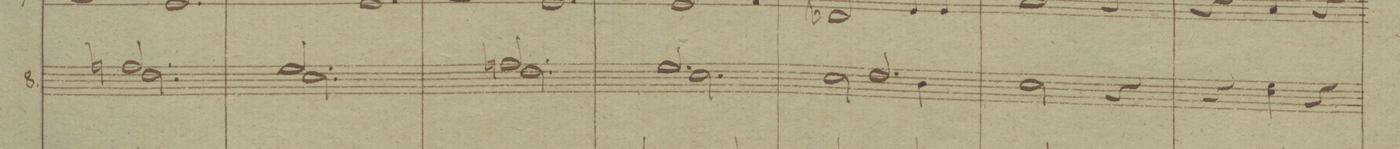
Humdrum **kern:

**kern	**dynam
*I"8.	*
*clefG2	*
*k[b-]	*
*M3/4	*
*^	*
2.ee-/	2.cc\	.
=140	=140	=140
2.dd/	2.b-\	.
=141	=141	=141
2.ee-/	2.cc\	.
=142	=142	=142
2.dd/	2.b-\	.
=143	=143	=143
2.cc/	2b-\	.
.	4a\	.
*v	*v	*
=144	=144
2b-\	.
4r	.
=145	=145
4r	.
4b-\ 4dd	.
4r	.
=146	=146
*-	*-
